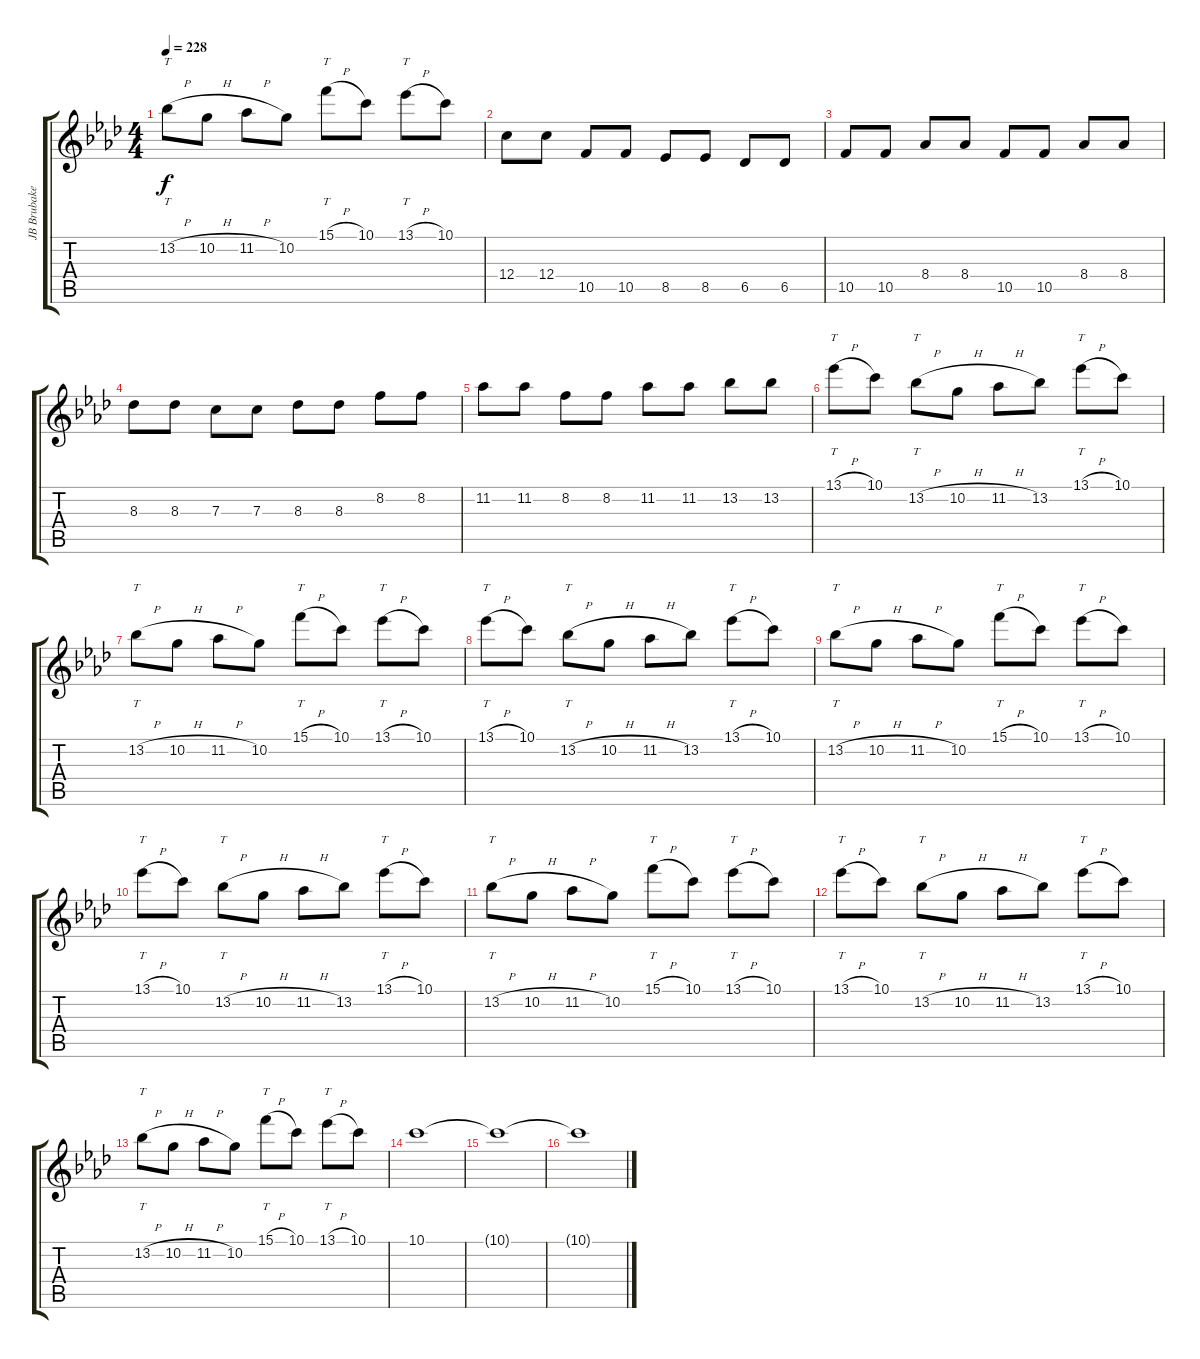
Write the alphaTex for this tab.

\track ("JB Brubaker [Extra Guitar]" "JB Brubake") {instrument distortionguitar}
\staff {score tabs}
\tuning (D4 A3 F3 C3 G2 C2) {hide}
\ts (4 4)
\tempo 228
\clef g2
\ks fminor
13.2{h}.8{tt dy f} 10.2{h}.8 11.2{h}.8 10.2.8 15.1{h}.8{tt} 10.1.8 13.1{h}.8{tt} 10.1.8 |
12.4.8 12.4.8 10.5.8 10.5.8 8.5.8 8.5.8 6.5.8 6.5.8 |
10.5.8 10.5.8 8.4.8 8.4.8 10.5.8 10.5.8 8.4.8 8.4.8 |
8.3.8 8.3.8 7.3.8 7.3.8 8.3.8 8.3.8 8.2.8 8.2.8 |
11.2.8 11.2.8 8.2.8 8.2.8 11.2.8 11.2.8 13.2.8 13.2.8 |
13.1{h}.8{tt} 10.1.8 13.2{h}.8{tt} 10.2{h}.8 11.2{h}.8 13.2.8 13.1{h}.8{tt} 10.1.8 |
13.2{h}.8{tt} 10.2{h}.8 11.2{h}.8 10.2.8 15.1{h}.8{tt} 10.1.8 13.1{h}.8{tt} 10.1.8 |
13.1{h}.8{tt} 10.1.8 13.2{h}.8{tt} 10.2{h}.8 11.2{h}.8 13.2.8 13.1{h}.8{tt} 10.1.8 |
13.2{h}.8{tt} 10.2{h}.8 11.2{h}.8 10.2.8 15.1{h}.8{tt} 10.1.8 13.1{h}.8{tt} 10.1.8 |
13.1{h}.8{tt} 10.1.8 13.2{h}.8{tt} 10.2{h}.8 11.2{h}.8 13.2.8 13.1{h}.8{tt} 10.1.8 |
13.2{h}.8{tt} 10.2{h}.8 11.2{h}.8 10.2.8 15.1{h}.8{tt} 10.1.8 13.1{h}.8{tt} 10.1.8 |
13.1{h}.8{tt} 10.1.8 13.2{h}.8{tt} 10.2{h}.8 11.2{h}.8 13.2.8 13.1{h}.8{tt} 10.1.8 |
13.2{h}.8{tt} 10.2{h}.8 11.2{h}.8 10.2.8 15.1{h}.8{tt} 10.1.8 13.1{h}.8{tt} 10.1.8 |
10.1.1 |
10.1{t}.1{volume 0} |
10.1{t}.1
